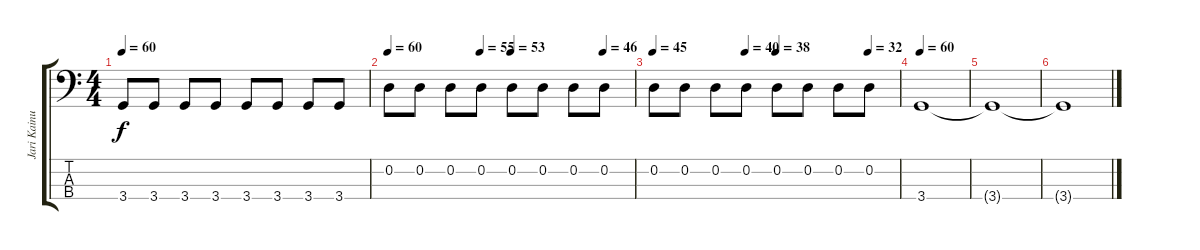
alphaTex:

\track ("Jari Kainulainen (Bass)" "Jari Kainu") {instrument electricbassfinger}
\staff {score tabs}
\tuning (G2 D2 A1 E1) {hide}
\ts (4 4)
\tempo 60
\clef f4
\ks c
3.4.8{dy f} 3.4.8 3.4.8 3.4.8 3.4.8 3.4.8 3.4.8 3.4.8 |
\tempo 60
\tempo (55 0.375)
\tempo (53 0.5)
\tempo (46 0.875)
0.2.8 0.2.8 0.2.8 0.2.8 0.2.8 0.2.8 0.2.8 0.2.8 |
\tempo 45
\tempo (40 0.375)
\tempo (38 0.5)
\tempo (32 0.875)
0.2.8 0.2.8 0.2.8 0.2.8 0.2.8 0.2.8 0.2.8 0.2.8 |
\tempo 60
3.4.1 |
3.4{t}.1 |
3.4{t}.1
